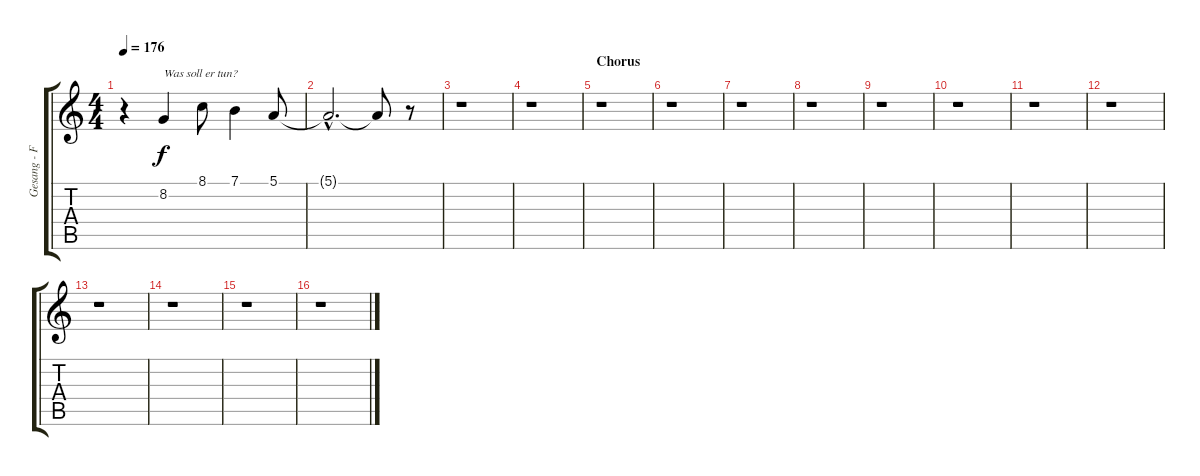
\track ("Gesang - Farin + Sahnie" "Gesang - F") {instrument pad4choir}
\staff {score tabs}
\tuning (E4 B3 G3 D3 A2 E2) {hide}
\ts (4 4)
\tempo 176
\clef g2
\ks c
r.4{dy f} 8.2.4{txt "Was soll er tun?"} 8.1.8 7.1.4 5.1.8 |
5.1{hac t}.2{d} 5.1{t}.8 r.8 |
r.1 |
r.1 |
\section ("" "Chorus")
r.1 |
r.1 |
r.1 |
r.1 |
r.1 |
r.1 |
r.1 |
r.1 |
r.1 |
r.1 |
r.1 |
r.1
